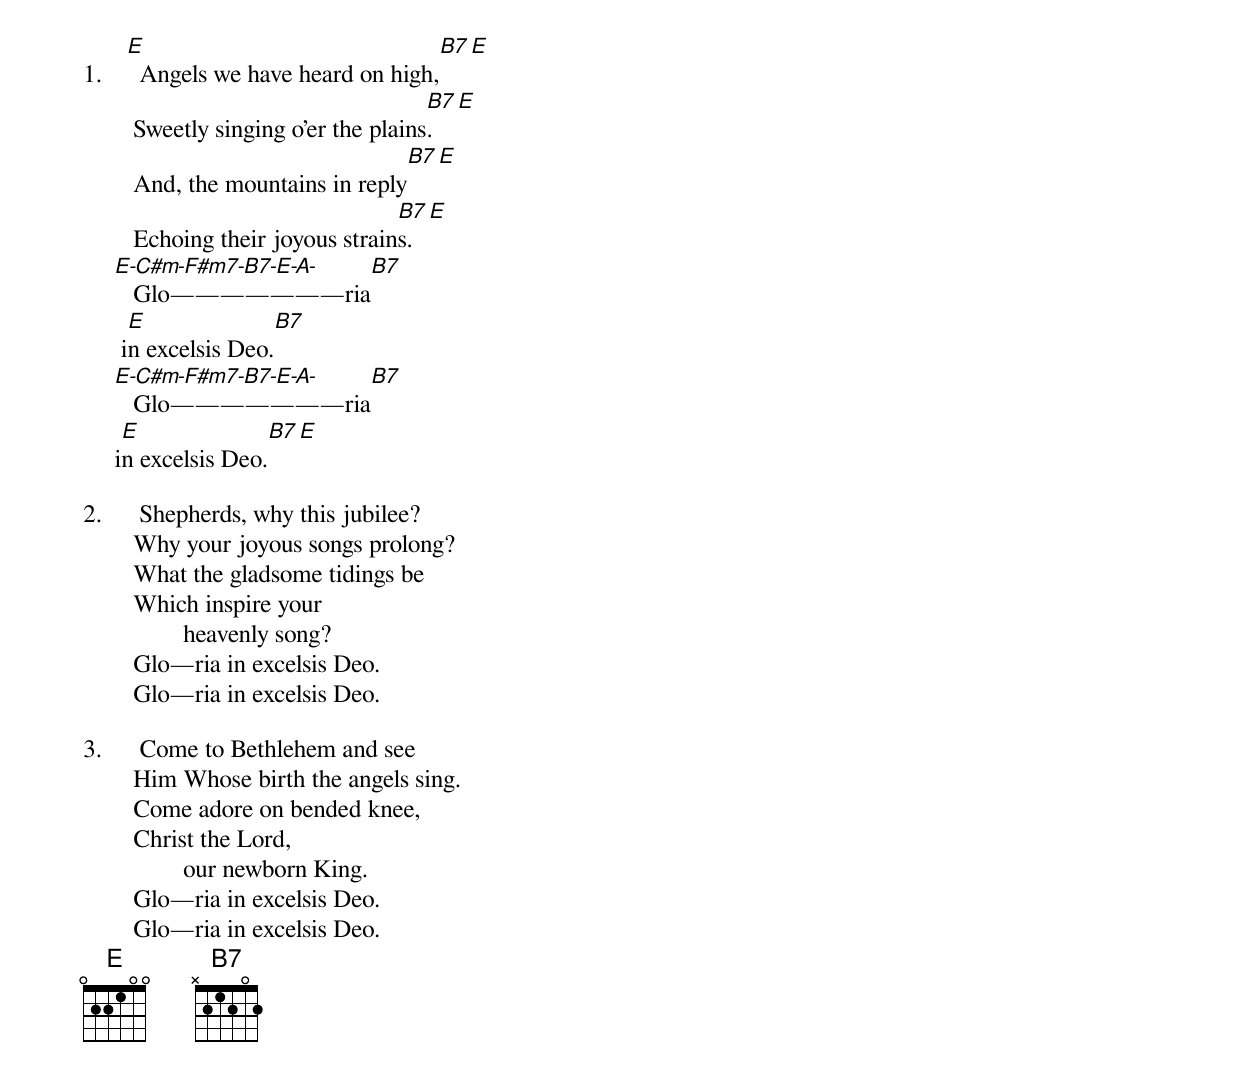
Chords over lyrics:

      E                                B7             E
1.	Angels we have heard on high,
                                       B7             E
	Sweetly singing o’er the plains.
                                             B7        E
	And, the mountains in reply
                                   B7             E
	Echoing their joyous strains.
     E-C#m-F#m7-B7-E-A-  B7
	Glo———————ria
       E                       B7
      in excelsis Deo.
     E-C#m-F#m7-B7-E-A- B7
	Glo———————ria
      E                      B7  E
     in excelsis Deo.

2.	Shepherds, why this jubilee?
	Why your joyous songs prolong?
	What the gladsome tidings be
	Which inspire your
		heavenly song?
	Glo—ria in excelsis Deo.
	Glo—ria in excelsis Deo.

3.	Come to Bethlehem and see
	Him Whose birth the angels sing.
	Come adore on bended knee,
	Christ the Lord,
		our newborn King.
	Glo—ria in excelsis Deo.
	Glo—ria in excelsis Deo.
